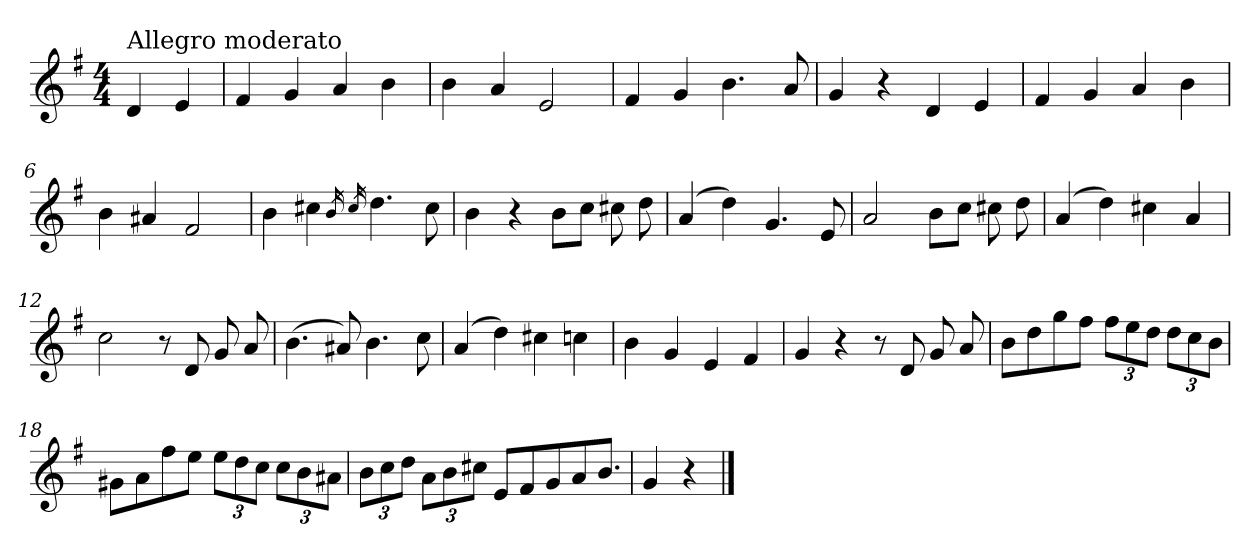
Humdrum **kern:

**kern
*part1
*staff1
*clefG2
*k[f#]
*G:
*M4/4
=
!LO:TX:a:t=Allegro moderato
4d/
4e/
=1
4f#/
4g/
4a/
4b\
=2
4b\
4a/
2e/
=3
4f#/
4g/
4.b\
8a/
=4
4g/
4r
4d/
4e/
=5
4f#/
4g/
4a/
4b\
!!LO:LB:g=z
=6
4b\
4a#X/
2f#/
=7
4b\
4cc#X\
16qb/
16qcc#/
4.dd\
8cc#\
=8
4b\
4r
8b\L
8cc\J
8cc#X\
8dd\
=9
(>4a/
4dd\)
4.g/
8e/
=10
2a/
8b\L
8cc\J
8cc#X\
8dd\
=11
(>4a/
4dd\)
4cc#X\
4a/
!!LO:LB:g=z
=12
2cc\
8r
8d/
8g/
8a/
=13
(>4.b\
8a#X/)
4.b\
8cc\
=14
(>4a/
4dd\)
4cc#X\
4ccn\
=15
4b\
4g/
4e/
4f#/
=16
4g/
4r
8r
8d/
8g/
8a/
!!LO:LB:g=z
=17
8b\L
8dd\
8gg\
8ff#\J
12ff#\L
12ee\
12dd\J
12dd\L
12cc\
12b\J
=18
8g#X\L
8a\
8ff#\
8ee\J
12ee\L
12dd\
12cc\J
12cc\L
12b\
12a#X\J
=19
12b\L
12cc\
12dd\J
12a\L
12b\
12cc#X\J
8e/L
8f#/
8g/
8a/
8.b/J
=20
4g/
4r
==
*-
